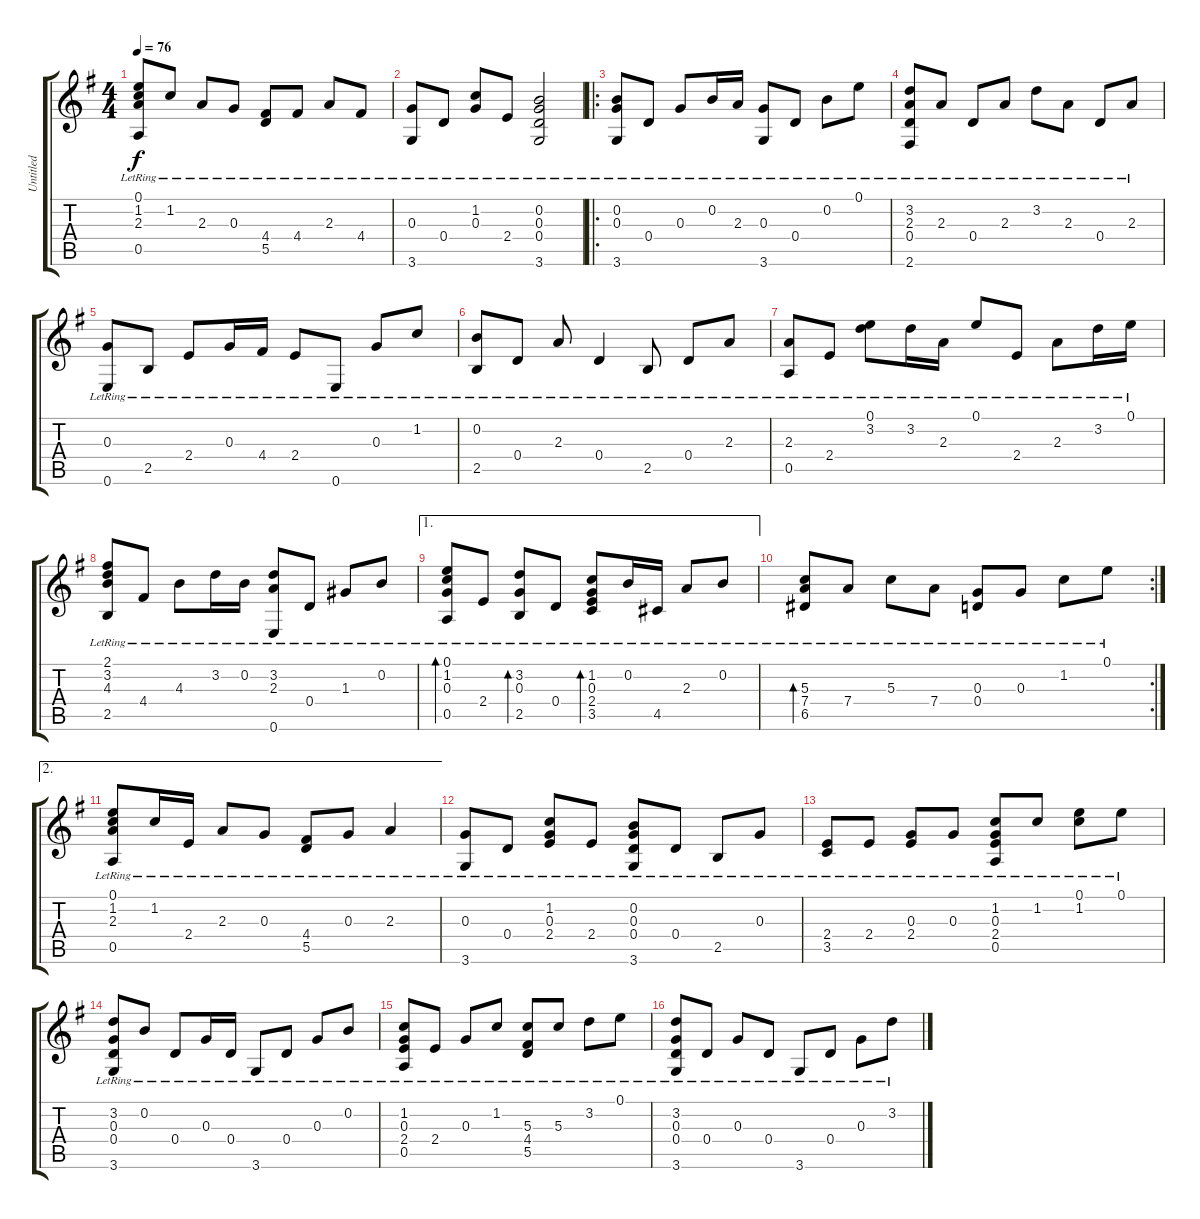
\track ("Untitled" "Untitled") {instrument acousticguitarsteel}
\staff {score tabs}
\tuning (E4 B3 G3 D3 A2 E2) {hide}
\ts (4 4)
\tempo 76
\clef g2
\ks g
(0.1{lr} 1.2{lr} 2.3{lr} 0.5{lr}).8{dy f instrument acousticguitarsteel} 1.2{lr}.8 2.3{lr}.8 0.3{lr}.8 (4.4{lr} 5.5{lr}).8 4.4{lr}.8 2.3{lr}.8 4.4{lr}.8 |
(0.3{lr} 3.6{lr}).8 0.4{lr}.8 (1.2{lr} 0.3{lr}).8 2.4{lr}.8 (0.2{lr} 0.3{lr} 0.4{lr} 3.6{lr}).2 |
\ro
(0.2{lr} 0.3{lr} 3.6{lr}).8 0.4{lr}.8 0.3{lr}.8 0.2{lr}.16 2.3{lr}.16 (0.3{lr} 3.6{lr}).8 0.4{lr}.8 0.2{lr}.8 0.1{lr}.8 |
(3.2{lr} 2.3{lr} 0.4{lr} 2.6{lr}).8 2.3{lr}.8 0.4{lr}.8 2.3{lr}.8 3.2{lr}.8 2.3{lr}.8 0.4{lr}.8 2.3{lr}.8 |
(0.3{lr} 0.6{lr}).8 2.5{lr}.8 2.4{lr}.8 0.3{lr}.16 4.4{lr}.16 2.4{lr}.8 0.6{lr}.8 0.3{lr}.8 1.2{lr}.8 |
(0.2{lr} 2.5{lr}).8 0.4{lr}.8 2.3{lr}.8 0.4{lr}.4 2.5{lr}.8 0.4{lr}.8 2.3{lr}.8 |
(2.3{lr} 0.5{lr}).8 2.4{lr}.8 (0.1{lr} 3.2{lr}).8 3.2{lr}.16 2.3{lr}.16 0.1{lr}.8 2.4{lr}.8 2.3{lr}.8 3.2{lr}.16 0.1{lr}.16 |
(2.1{lr} 3.2{lr} 4.3{lr} 2.5{lr}).8 4.4{lr}.8 4.3{lr}.8 3.2{lr}.16 0.2{lr}.16 (3.2{lr} 2.3{lr} 0.6{lr}).8 0.4{lr}.8 1.3{lr}.8 0.2{lr}.8 |
\ae 1
(0.1{lr} 1.2{lr} 0.3{lr} 0.5{lr}).8{bd 30} 2.4{lr}.8 (3.2{lr} 0.3{lr} 2.5{lr}).8{bd 30} 0.4{lr}.8 (1.2{lr} 0.3{lr} 2.4{lr} 3.5{lr}).8{bd 30} 0.2{lr}.16 4.5{lr}.16 2.3{lr}.8 0.2{lr}.8 |
\rc 2
(5.3{lr} 7.4{lr} 6.5{lr}).8{bd 30} 7.4{lr}.8 5.3{lr}.8 7.4{lr}.8 (0.3{lr} 0.4{lr}).8 0.3{lr}.8 1.2{lr}.8 0.1{lr}.8 |
\ae 2
(0.1{lr} 1.2{lr} 2.3{lr} 0.5{lr}).8 1.2{lr}.16 2.4{lr}.16 2.3{lr}.8 0.3{lr}.8 (4.4{lr} 5.5{lr}).8 0.3{lr}.8 2.3{lr}.4 |
(0.3{lr} 3.6{lr}).8 0.4{lr}.8 (1.2{lr} 0.3{lr} 2.4{lr}).8 2.4{lr}.8 (0.2{lr} 0.3{lr} 0.4{lr} 3.6{lr}).8 0.4{lr}.8 2.5{lr}.8 0.3{lr}.8 |
(2.4{lr} 3.5{lr}).8 2.4{lr}.8 (0.3{lr} 2.4{lr}).8 0.3{lr}.8 (1.2{lr} 0.3{lr} 2.4{lr} 0.5{lr}).8 1.2{lr}.8 (0.1{lr} 1.2{lr}).8 0.1{lr}.8 |
(3.2{lr} 0.3{lr} 0.4{lr} 3.6{lr}).8 0.2{lr}.8 0.4{lr}.8 0.3{lr}.16 0.4{lr}.16 3.6{lr}.8 0.4{lr}.8 0.3{lr}.8 0.2{lr}.8 |
(1.2{lr} 0.3{lr} 2.4{lr} 0.5{lr}).8 2.4{lr}.8 0.3{lr}.8 1.2{lr}.8 (5.3{lr} 4.4{lr} 5.5{lr}).8 5.3{lr}.8 3.2{lr}.8 0.1{lr}.8 |
(3.2{lr} 0.3{lr} 0.4{lr} 3.6{lr}).8 0.4{lr}.8 0.3{lr}.8 0.4{lr}.8 3.6{lr}.8 0.4{lr}.8 0.3{lr}.8 3.2{lr}.8
